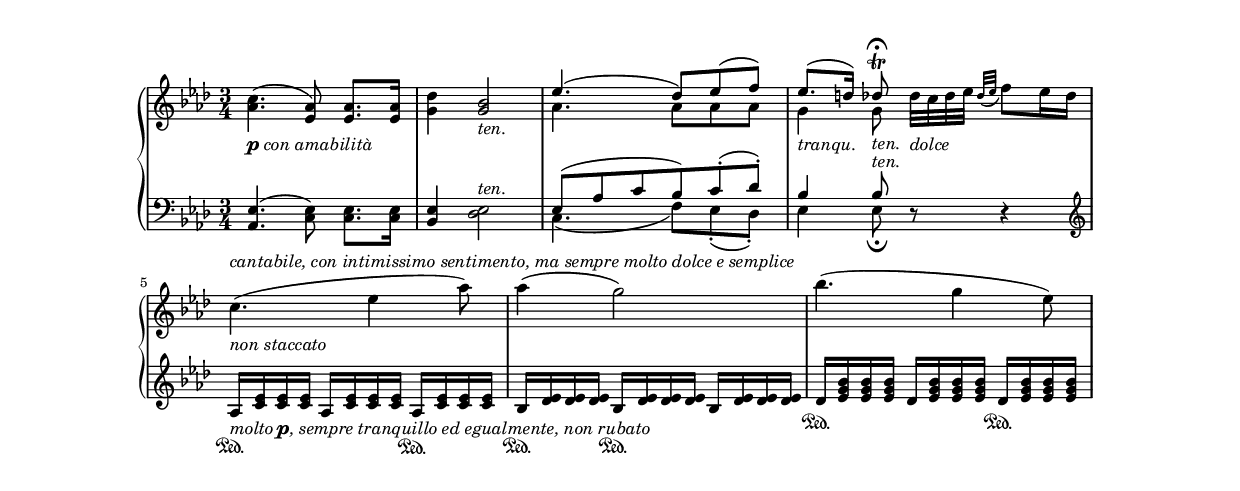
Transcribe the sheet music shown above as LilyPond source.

\version "2.11.51"
\include "english.ly"
#(set-global-staff-size 15)
\paper{
  line-width = 16\cm
  indent = 0\cm
}
 
\layout {
  \context { \Score
    \override PaperColumn #'keep-inside-line = ##t
    \override NonMusicalPaperColumn #'keep-inside-line = ##t
  }
}

% NR 1.8 Text

% L. v. Beethoven, Op. 110
% Piano sonata 31
% measures 1 - 7

\layout {
   \context {
      \Score
      \override SpacingSpanner #'base-shortest-duration = 
         #(ly:make-moment 1 20) 
      %\override NonMusicalPaperColumn #'line-break-system-details =
      %#'((alignment-offsets . (0 -12)))
   }
}

\new PianoStaff <<

   % RH staff
   \new Staff {
      \clef treble
      \key af \major
      \time 3/4

      \once \override TextScript #'staff-padding = #4
      <c'' af'>4. (
      _ \markup { \dynamic p \italic { con amabilità } }
      <af' ef'>8 )
      <af' ef'>8. [
      <af' ef'>16 ]

      |

      <df'' g'>4
      <bf' g'>2
      _ \markup { \italic { ten. } }

      |

      <<

         \new Voice {
            \voiceOne
            ef''4. (
            df''8 [ )
            ef'' (
            f'' ) ]

            |

            \once \override TextScript #'staff-padding = #4
            ef''8. (
            _ \markup { \italic { tranqu. } }
            d''16 )
            df''8 \trill \fermata
            _ \markup { \italic { ten. } }
         }

         \new Voice {
            \voiceTwo
            af'4.
            af'8 [
            af'8
            af'8 ]

            |

            g'4
            g'8
         }

      >>

      \oneVoice
      \once \override TextScript #'staff-padding = #4
      df''32 
      _ \markup { \italic dolce }
      c''32 
      df''32
      ef''32
      \acciaccatura { df''[ ef'' ] }
      f''8
      ef''16
      df''16

      |
      \break
      \overrideProperty "Score.NonMusicalPaperColumn"
      #'line-break-system-details #'((alignment-offsets . (0 -12)))

      c''4. (
      ^ \markup \italic { cantabile, con intimissimo sentimento,
         ma sempre molto dolce e semplice }
      ef''4
      af''8 )

      |

      af''4 (
      g''2 )

      |

      bf''4. (
      g''4
      ef''8 )

      |
   }

   % LH
   \new Staff { 
      \clef bass
      \key af \major
      \time 3/4

      <ef af,>4. (
      <ef c>8 )
      <ef c>8. [
      <ef c>16 ]

      |

      <ef bf,>4
      <ef df>2 ^ \markup { \italic ten. }

      |

      <<

         \new Voice {
            \voiceOne
            ef8 [ (
            af8
            c'8
            bf8 )
            c'8 ( \staccato
            df'8 ]  ) \staccato

            |

            bf4
            bf8 ^ \markup { \italic ten. }
         }

         \new Voice {
            \voiceTwo
            c4. (
            f8 [ )
            ef8 ( \staccato
            df8 ] ) \staccato

            |

            ef4
            ef8 \fermata
         }

      >>

      \oneVoice
      r8
      r4
      \clef treble

      |

      \override Staff.SustainPedalLineSpanner #'outside-staff-priority = #1000
      \override Staff.SustainPedalLineSpanner #'staff-padding = #7
      \once \override TextScript #'padding = #2
      af16 \sustainOn
      ^ \markup \italic { non staccato }
      _ \markup \italic { molto \concat {\dynamic {p},} sempre tranquillo
         ed egualmente, non rubato }
      <ef' c'>16
      <ef' c'>16
      <ef' c'>16
      af16
      <ef' c'>16
      <ef' c'>16
      <ef' c'>16
      af16 \sustainOn
      <ef' c'>16
      <ef' c'>16
      <ef' c'>16

      |

      bf16 \sustainOn
      <ef' df'>16
      <ef' df'>16
      <ef' df'>16
      bf16 \sustainOn
      <ef' df'>16
      <ef' df'>16
      <ef' df'>16
      bf16
      <ef' df'>16
      <ef' df'>16
      <ef' df'>16

      |

      \override Staff.SustainPedalLineSpanner #'staff-padding = #4
      df'16 \sustainOn
      <bf' g' ef'>16
      <bf' g' ef'>16
      <bf' g' ef'>16
      df'16
      <bf' g' ef'>16
      <bf' g' ef'>16
      <bf' g' ef'>16
      df'16 \sustainOn
      <bf' g' ef'>16
      <bf' g' ef'>16
      <bf' g' ef'>16

      |
   }

>>
